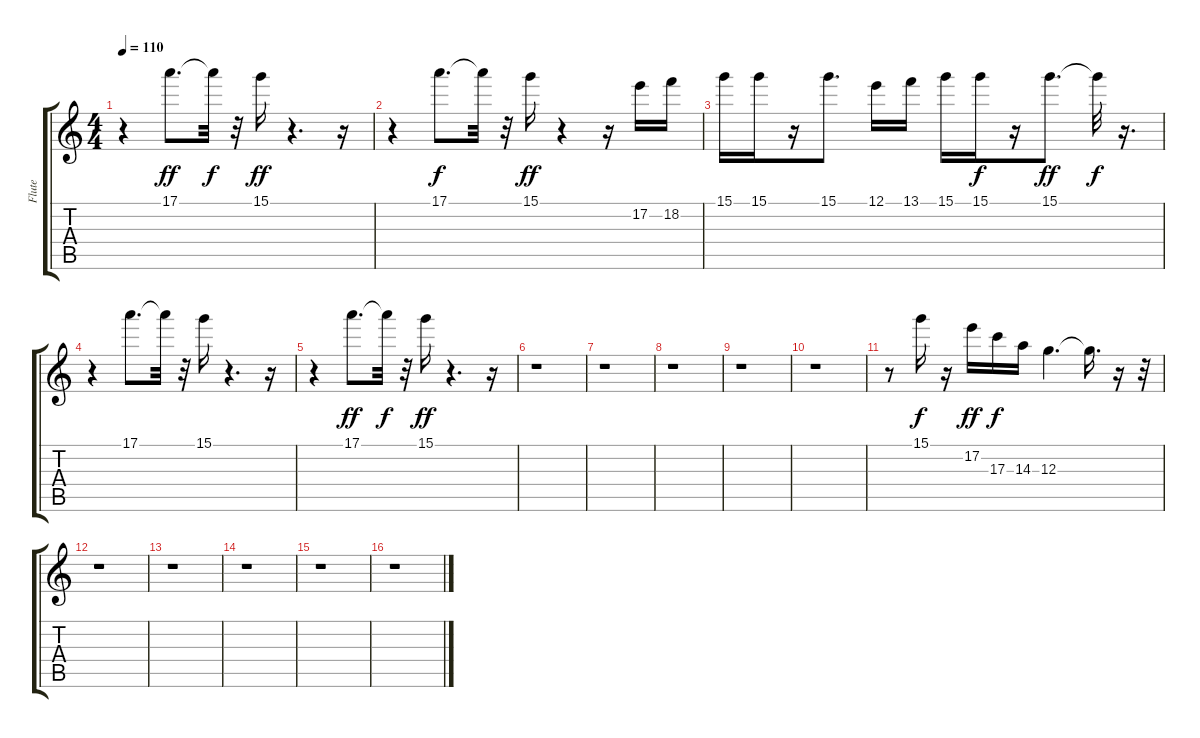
\track ("Flute   " "Flute   ") {instrument acousticguitarsteel}
\staff {score tabs}
\tuning (E4 B3 G3 D3 A2 E2) {hide}
\ts (4 4)
\tempo 110
\clef g2
\ks c
r.4{dy ff} 17.1.8{d} 17.1{t}.32{dy f} r.32 15.1.16{dy ff} r.4{d} r.16 |
r.4 17.1.8{d dy f} 17.1{t}.32 r.32 15.1.16{dy ff} r.4 r.16 17.2.16 18.2.16 |
15.1.16 15.1.16 r.16 15.1.8{d} 12.1.16 13.1.16 15.1.16 15.1.16{dy f} r.16 15.1.8{d dy ff} 15.1{t}.32{dy f} r.16{d} |
r.4 17.1.8{d} 17.1{t}.32 r.32 15.1.16 r.4{d} r.16 |
r.4 17.1.8{d dy ff} 17.1{t}.32{dy f} r.32 15.1.16{dy ff} r.4{d} r.16 |
r.1 |
r.1 |
r.1 |
r.1 |
r.1 |
r.8 15.1.16{dy f} r.16 17.2.16{dy ff} 17.3.16{dy f} 14.3.16 12.3.4{d} 12.3{t}.16{d} r.16 r.32 |
r.1 |
r.1 |
r.1 |
r.1 |
r.1
